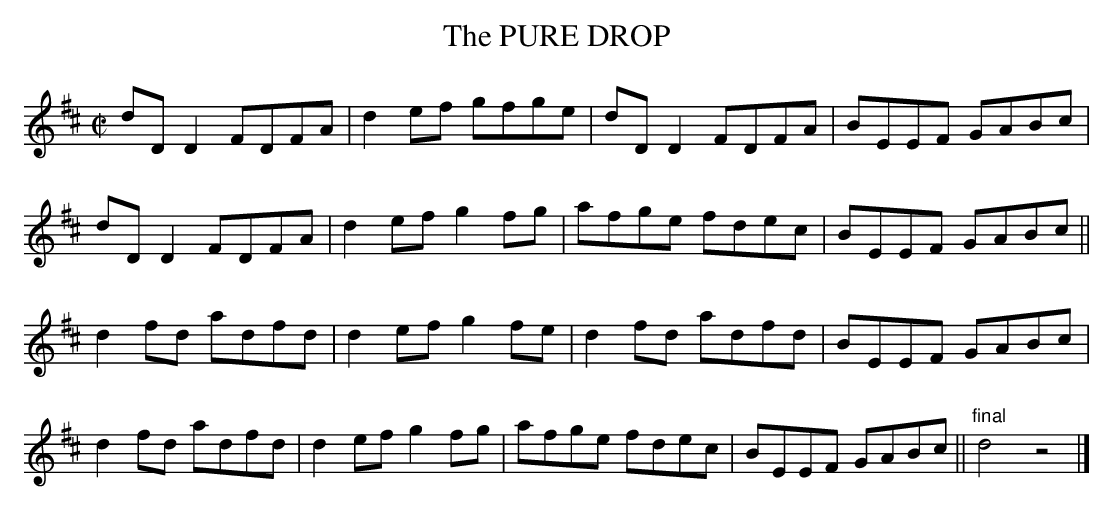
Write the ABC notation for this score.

X:1
T:PURE DROP, The
M:C|
L:1/8
K:D
dDD2 FDFA|d2ef gfge|dDD2 FDFA|BEEF GABc|
dDD2 FDFA|d2ef g2fg|afge fdec|BEEF GABc||
d2fd adfd|d2ef g2fe|d2fd adfd|BEEF GABc|
d2fd adfd|d2ef g2fg|afge fdec|BEEF GABc||\
"final"d4z4|]
